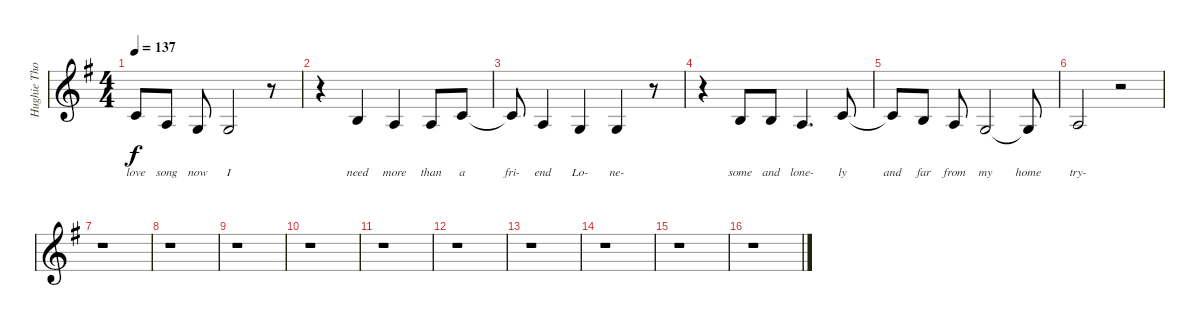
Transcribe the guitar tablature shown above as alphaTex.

\track ("Hughie Thomasson Vocals" "Hughie Tho") {instrument violin}
\staff {score}
\tuning (E4 B3 G3 D3 A2 E2) {hide}
\ts (4 4)
\tempo 137
\clef g2
\ks g
1.2{t}.8{lyrics (0 "love") lyrics (1 "") lyrics (2 "") lyrics (3 "") lyrics (4 "") dy f} 2.3.8{lyrics (0 "song") lyrics (1 "") lyrics (2 "") lyrics (3 "") lyrics (4 "")} 0.3.8{lyrics (0 "now") lyrics (1 "") lyrics (2 "") lyrics (3 "") lyrics (4 "")} 0.3.2{lyrics (0 "I") lyrics (1 "") lyrics (2 "") lyrics (3 "") lyrics (4 "")} r.8 |
r.4 4.3.4{lyrics (0 "need") lyrics (1 "") lyrics (2 "") lyrics (3 "") lyrics (4 "")} 2.3.4{lyrics (0 "more") lyrics (1 "") lyrics (2 "") lyrics (3 "") lyrics (4 "")} 2.3.8{lyrics (0 "than") lyrics (1 "") lyrics (2 "") lyrics (3 "") lyrics (4 "")} 1.2.8{lyrics (0 "a") lyrics (1 "") lyrics (2 "") lyrics (3 "") lyrics (4 "")} |
1.2{t}.8{lyrics (0 "fri-") lyrics (1 "") lyrics (2 "") lyrics (3 "") lyrics (4 "")} 2.3.4{lyrics (0 "end") lyrics (1 "") lyrics (2 "") lyrics (3 "") lyrics (4 "")} 0.3.4{lyrics (0 "Lo-") lyrics (1 "") lyrics (2 "") lyrics (3 "") lyrics (4 "")} 0.3.4{lyrics (0 "ne-") lyrics (1 "") lyrics (2 "") lyrics (3 "") lyrics (4 "")} r.8 |
r.4 4.3.8{lyrics (0 "some") lyrics (1 "") lyrics (2 "") lyrics (3 "") lyrics (4 "")} 4.3.8{lyrics (0 "and") lyrics (1 "") lyrics (2 "") lyrics (3 "") lyrics (4 "")} 2.3.4{d lyrics (0 "lone-") lyrics (1 "") lyrics (2 "") lyrics (3 "") lyrics (4 "")} 1.2.8{lyrics (0 "ly") lyrics (1 "") lyrics (2 "") lyrics (3 "") lyrics (4 "")} |
1.2{t}.8{lyrics (0 "and") lyrics (1 "") lyrics (2 "") lyrics (3 "") lyrics (4 "")} 0.2.8{lyrics (0 "far") lyrics (1 "") lyrics (2 "") lyrics (3 "") lyrics (4 "")} 2.3.8{lyrics (0 "from") lyrics (1 "") lyrics (2 "") lyrics (3 "") lyrics (4 "")} 0.3.2{lyrics (0 "my") lyrics (1 "") lyrics (2 "") lyrics (3 "") lyrics (4 "")} 0.3{t}.8{lyrics (0 "home") lyrics (1 "") lyrics (2 "") lyrics (3 "") lyrics (4 "")} |
2.3.2{lyrics (0 "try-") lyrics (1 "") lyrics (2 "") lyrics (3 "") lyrics (4 "")} r.2 |
r.1 |
r.1 |
r.1 |
r.1 |
r.1 |
r.1 |
r.1 |
r.1 |
r.1 |
r.1
